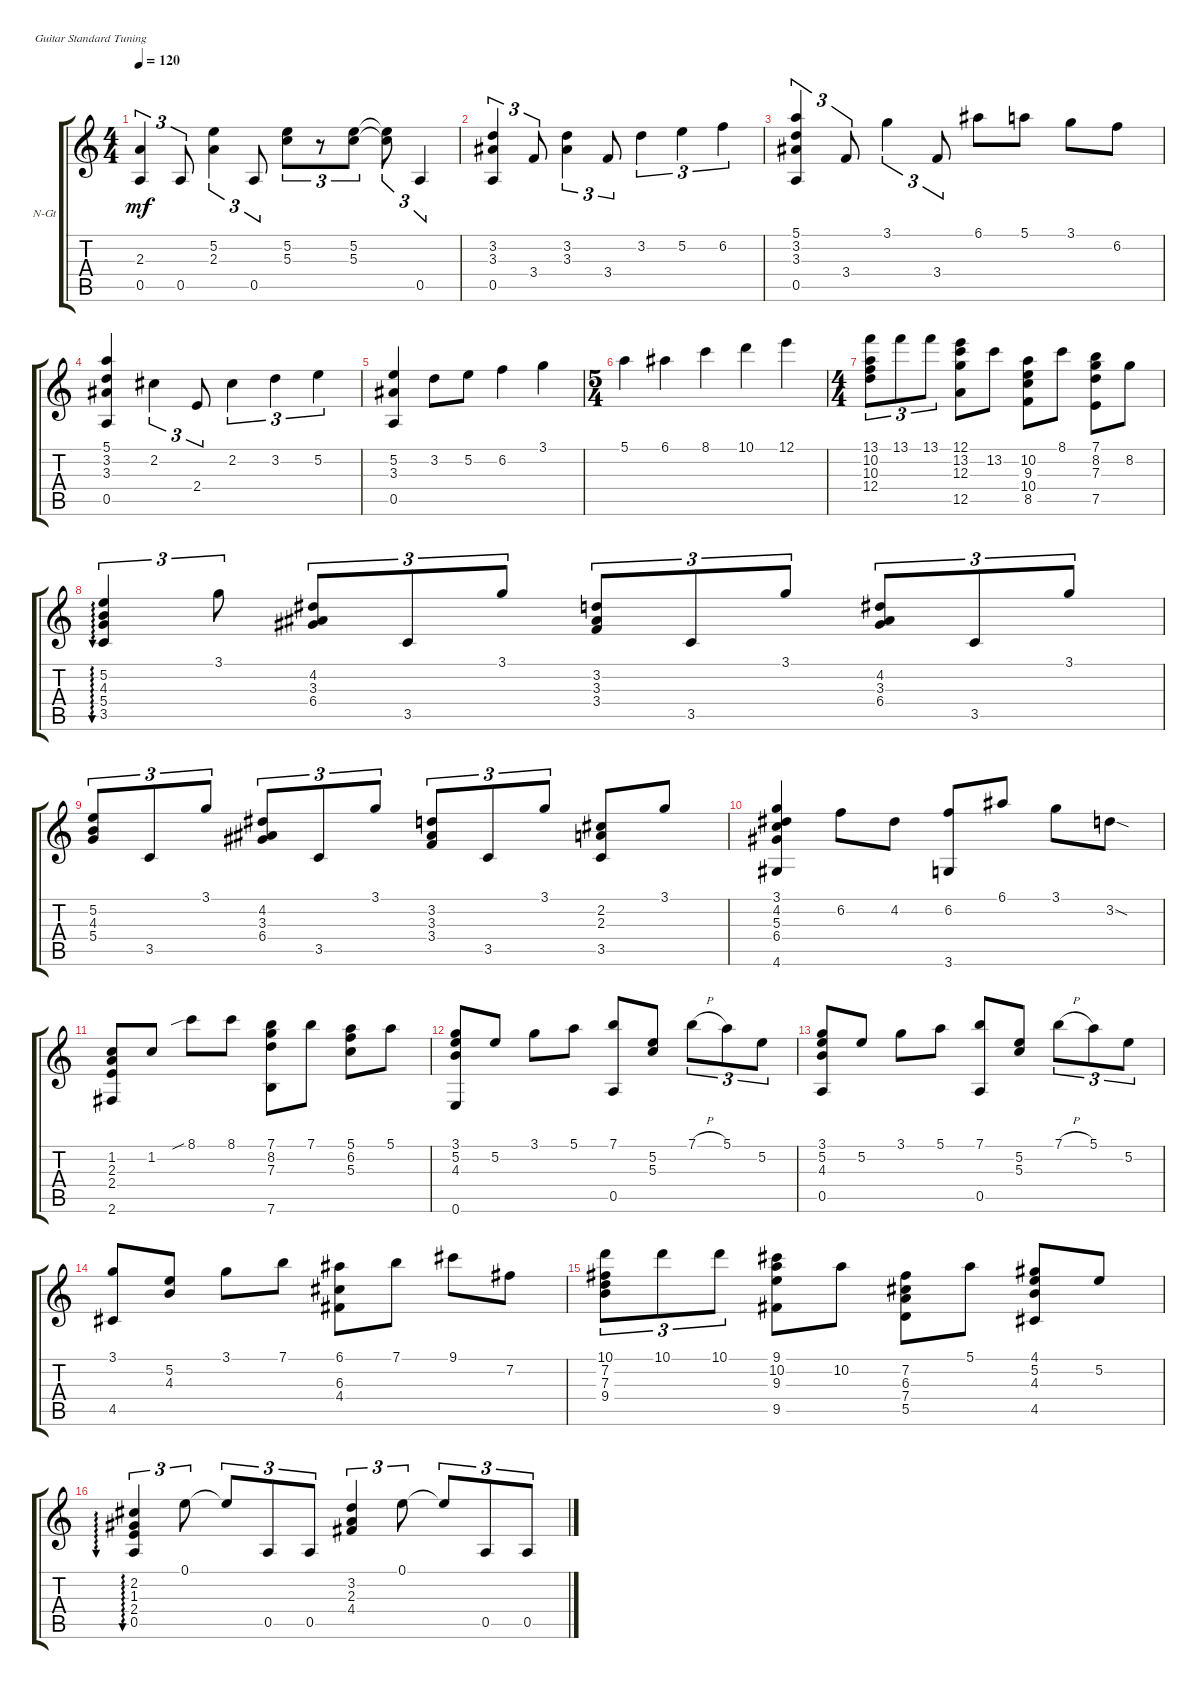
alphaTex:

\defaultSystemsLayout 4
\bracketExtendMode groupsimilarinstruments
\firstSystemTrackNameOrientation horizontal
\otherSystemsTrackNameOrientation horizontal
\track ("Nylon Guitar" "N-Gt") {instrument acousticguitarnylon}
\staff {score tabs}
\tuning (E4 B3 G3 D3 A2 E2)
\ts (4 4)
\tempo 120
\clef g2
\ks c
(2.3 0.5).4{tu (3 2) dy mf} 0.5.8{tu (3 2)} (5.2 2.3).4{tu (3 2)} 0.5.8{tu (3 2)} (5.2 5.3).8{tu (3 2)} r.8{tu (3 2)} (5.2 5.3).8{tu (3 2)} (5.3{t} 5.2{t}).8{tu (3 2)} 0.5.4{tu (3 2)} |
(3.2 3.3 0.5).4{tu (3 2)} 3.4.8{tu (3 2)} (3.2 3.3).4{tu (3 2)} 3.4.8{tu (3 2)} 3.2.4{tu (3 2)} 5.2.4{tu (3 2)} 6.2.4{tu (3 2)} |
(5.1 3.2 3.3 0.5).4{tu (3 2)} 3.4.8{tu (3 2)} 3.1.4{tu (3 2)} 3.4.8{tu (3 2)} 6.1.8 5.1.8 3.1.8 6.2.8 |
(5.1 3.2 3.3 0.5).4 2.2.4{tu (3 2)} 2.4.8{tu (3 2)} 2.2.4{tu (3 2)} 3.2.4{tu (3 2)} 5.2.4{tu (3 2)} |
(5.2 3.3 0.5).4 3.2.8 5.2.8 6.2.4 3.1.4 |
\ts (5 4)
5.1.4 6.1.4 8.1.4 10.1.4 12.1.4 |
\ts (4 4)
(13.1 10.2 10.3 12.4).8{tu (3 2)} 13.1.8{tu (3 2)} 13.1.8{tu (3 2)} (12.1 13.2 12.3 12.5).8 13.2.8 (10.2 9.3 10.4 8.5).8 8.1.8 (7.1 8.2 7.3 7.5).8 8.2.8 |
(5.2 4.3 5.4 3.5).4{tu (3 2) au 0} 3.1.8{tu (3 2)} (4.2 3.3 6.4).8{tu (3 2)} 3.5.8{tu (3 2)} 3.1.8{tu (3 2)} (3.2 3.3 3.4).8{tu (3 2)} 3.5.8{tu (3 2)} 3.1.8{tu (3 2)} (4.2 3.3 6.4).8{tu (3 2)} 3.5.8{tu (3 2)} 3.1.8{tu (3 2)} |
(5.2 4.3 5.4).8{tu (3 2)} 3.5.8{tu (3 2)} 3.1.8{tu (3 2)} (4.2 3.3 6.4).8{tu (3 2)} 3.5.8{tu (3 2)} 3.1.8{tu (3 2)} (3.2 3.3 3.4).8{tu (3 2)} 3.5.8{tu (3 2)} 3.1.8{tu (3 2)} (2.2 2.3 3.5).8 3.1.8 |
(3.1 4.2 5.3 6.4 4.6).4 6.2.8 4.2.8 (6.2 3.6).8 6.1.8 3.1.8 3.2{sod}.8 |
(1.2 2.3 2.4 2.6).8 1.2.8 8.1{sib}.8 8.1.8 (7.1 8.2 7.3 7.6).8 7.1.8 (5.1 6.2 5.3).8 5.1.8 |
(3.1 5.2 4.3 0.6).8 5.2.8 3.1.8 5.1.8 (7.1 0.5).8 (5.2 5.3).8 7.1{h}.8{tu (3 2)} 5.1.8{tu (3 2)} 5.2.8{tu (3 2)} |
(3.1 5.2 4.3 0.5).8 5.2.8 3.1.8 5.1.8 (7.1 0.5).8 (5.2 5.3).8 7.1{h}.8{tu (3 2)} 5.1.8{tu (3 2)} 5.2.8{tu (3 2)} |
(3.1 4.5).8 (5.2 4.3).8 3.1.8 7.1.8 (6.1 6.3 4.4).8 7.1.8 9.1.8 7.2.8 |
(10.1 7.2 7.3 9.4).8{tu (3 2)} 10.1.8{tu (3 2)} 10.1.8{tu (3 2)} (9.1 10.2 9.3 9.5).8 10.2.8 (6.3 7.2 7.4 5.5).8 5.1.8 (4.1 5.2 4.3 4.5).8 5.2.8 |
(2.2 2.4 1.3 0.5).4{tu (3 2) au 0} 0.1.8{tu (3 2)} 0.1{t}.8{tu (3 2)} 0.5.8{tu (3 2)} 0.5.8{tu (3 2)} (3.2 2.3 4.4).4{tu (3 2)} 0.1.8{tu (3 2)} 0.1{t}.8{tu (3 2)} 0.5.8{tu (3 2)} 0.5.8{tu (3 2)}
